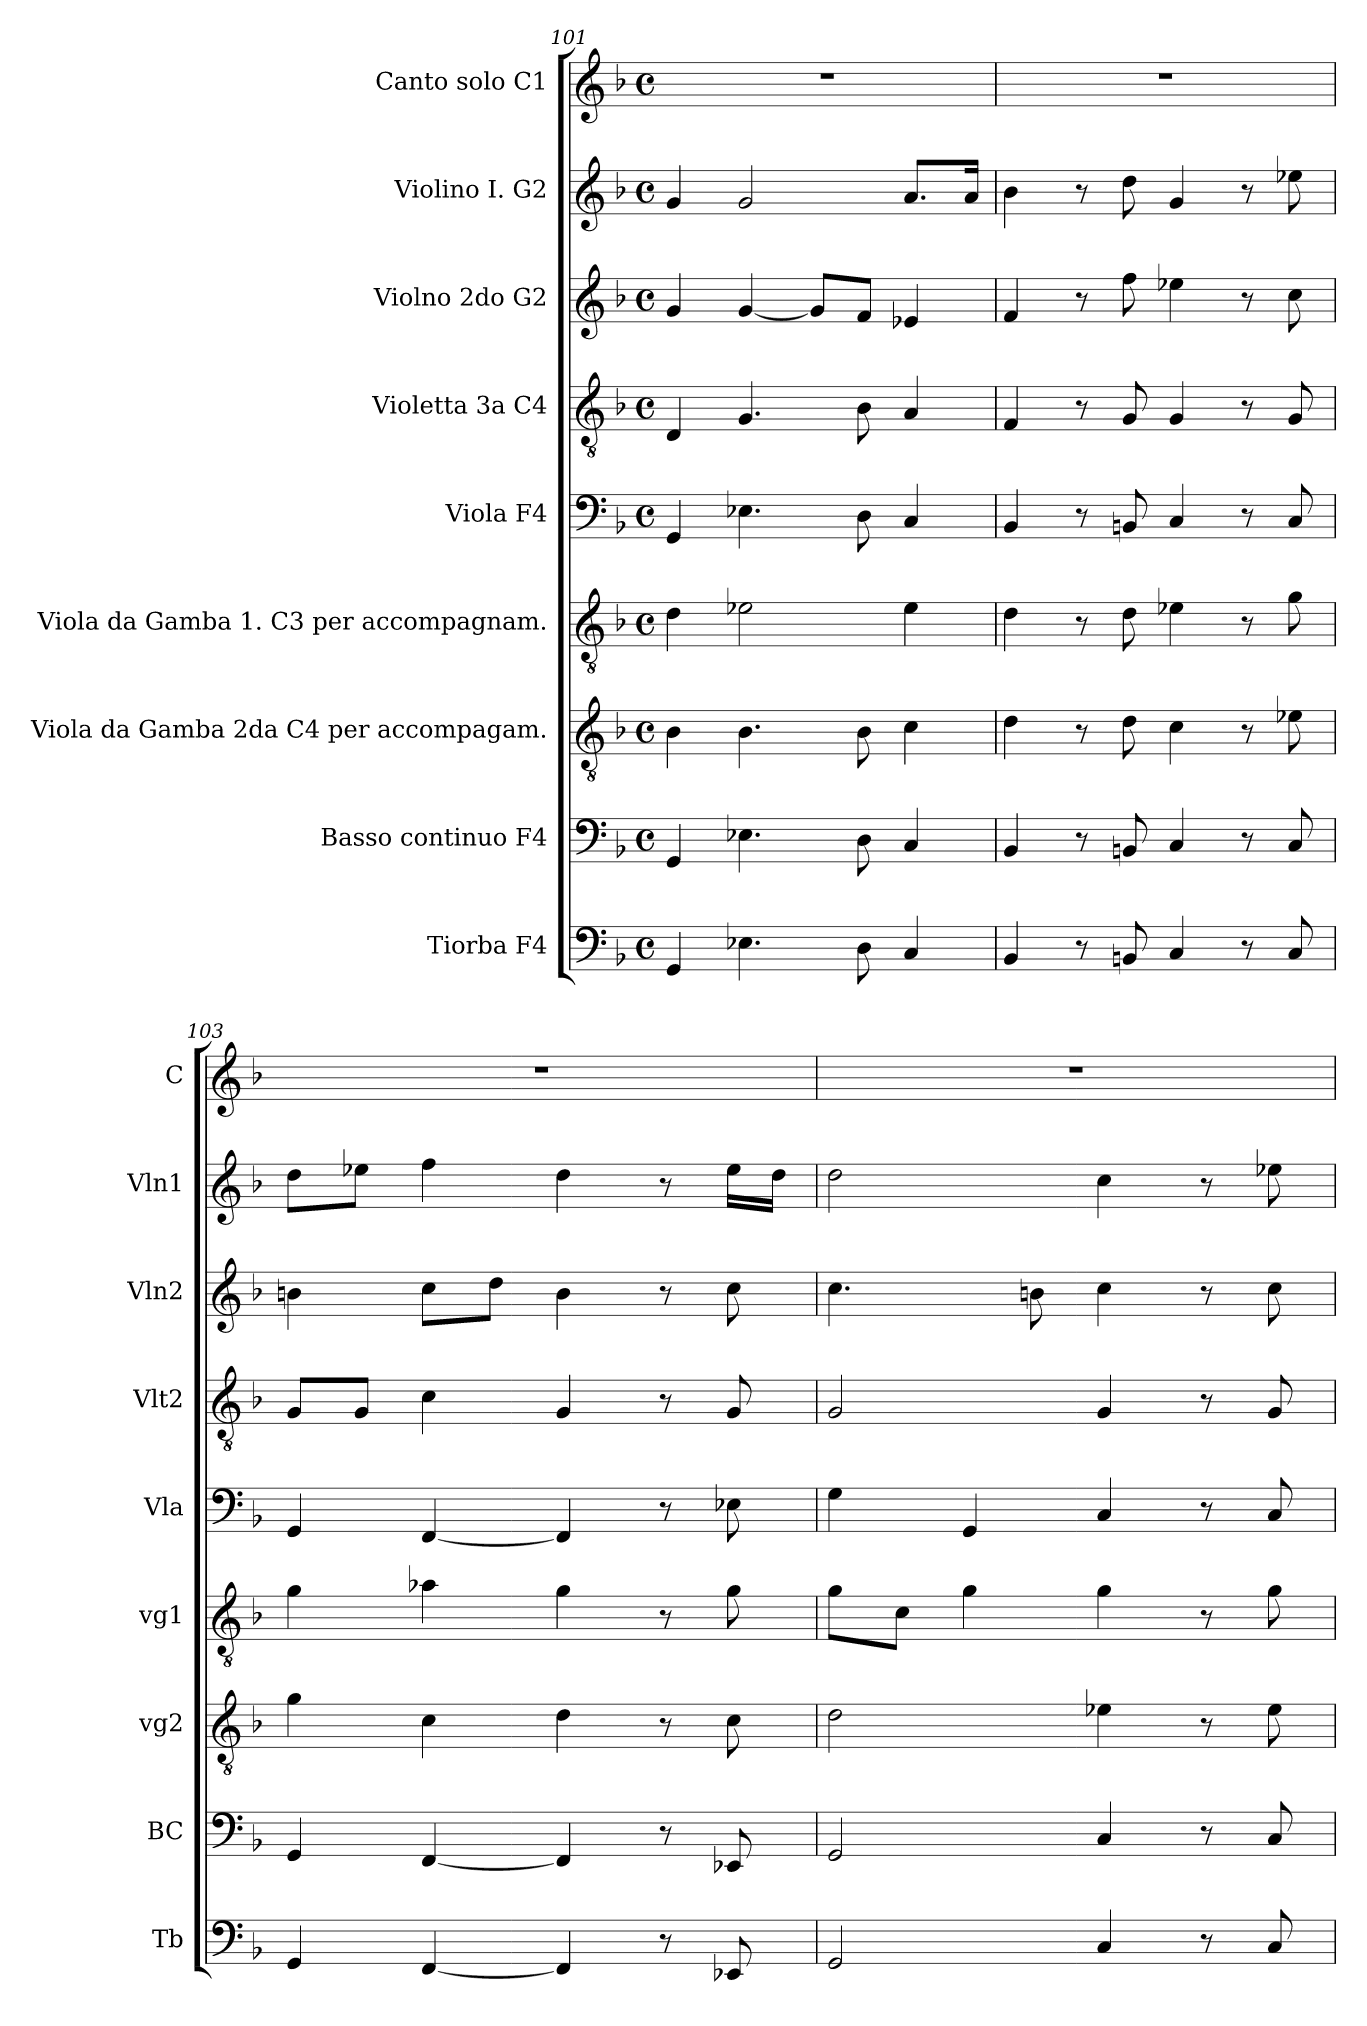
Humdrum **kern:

**kern	**kern	**kern	**kern	**kern	**kern	**kern	**kern	**kern
*part9	*part8	*part7	*part6	*part5	*part4	*part3	*part2	*part1
*staff9	*staff8	*staff7	*staff6	*staff5	*staff4	*staff3	*staff2	*staff1
*I"Tiorba F4	*I"Basso continuo F4	*I"Viola da Gamba 2da C4 per accompagam.	*I"Viola da Gamba 1. C3 per accompagnam.	*I"Viola F4	*I"Violetta 3a C4	*I"Violno 2do G2	*I"Violino I. G2	*I"Canto solo C1
*I'Tb	*I'BC	*I'vg2	*I'vg1	*I'Vla	*I'Vlt2	*I'Vln2	*I'Vln1	*I'C
*clefF4	*clefF4	*clefGv2	*clefGv2	*clefF4	*clefGv2	*clefG2	*clefG2	*clefG2
*k[b-]	*k[b-]	*k[b-]	*k[b-]	*k[b-]	*k[b-]	*k[b-]	*k[b-]	*k[b-]
*F:	*F:	*F:	*F:	*F:	*F:	*F:	*F:	*F:
*M4/4	*M4/4	*M4/4	*M4/4	*M4/4	*M4/4	*M4/4	*M4/4	*M4/4
*met(c)	*met(c)	*met(c)	*met(c)	*met(c)	*met(c)	*met(c)	*met(c)	*met(c)
=101	=101	=101	=101	=101	=101	=101	=101	=101
4GG/	4GG/	4B-\	4d\	4GG/	4D/	4g/	4g/	1r
4.E-X\	4.E-X\	4.B-\	2e-X\	4.E-X\	4.G/	[4g/	2g/	.
.	.	.	.	.	.	8g/L]	.	.
8D\	8D\	8B-\	.	8D\	8B-\	8f/J	.	.
4C/	4C/	4c\	4e-\	4C/	4A/	4e-X/	8.a/L	.
.	.	.	.	.	.	.	16a/Jk	.
=102	=102	=102	=102	=102	=102	=102	=102	=102
4BB-/	4BB-/	4d\	4d\	4BB-/	4F/	4f/	4b-\	1r
8r	8r	8r	8r	8r	8r	8r	8r	.
8BBn/	8BBn/	8d\	8d\	8BBn/	8G/	8ff\	8dd\	.
4C/	4C/	4c\	4e-X\	4C/	4G/	4ee-X\	4g/	.
8r	8r	8r	8r	8r	8r	8r	8r	.
8C/	8C/	8e-X\	8g\	8C/	8G/	8cc\	8ee-X\	.
=103	=103	=103	=103	=103	=103	=103	=103	=103
4GG/	4GG/	4g\	4g\	4GG/	8G/L	4bn\	8dd\L	1r
.	.	.	.	.	8G/J	.	8ee-X\J	.
[4FF/	[4FF/	4c\	4a-X\	[4FF/	4c\	8cc\L	4ff\	.
.	.	.	.	.	.	8dd\J	.	.
4FF/]	4FF/]	4d\	4g\	4FF/]	4G/	4b\	4dd\	.
8r	8r	8r	8r	8r	8r	8r	8r	.
8EE-X/	8EE-X/	8c\	8g\	8E-X\	8G/	8cc\	16ee-\LL	.
.	.	.	.	.	.	.	16dd\JJ	.
!!LO:LB:g=z
=104	=104	=104	=104	=104	=104	=104	=104	=104
2GG/	2GG/	2d\	8g\L	4G\	2G/	4.cc\	2dd\	1r
.	.	.	8c\J	.	.	.	.	.
.	.	.	4g\	4GG/	.	.	.	.
.	.	.	.	.	.	8bn\	.	.
4C/	4C/	4e-X\	4g\	4C/	4G/	4cc\	4cc\	.
8r	8r	8r	8r	8r	8r	8r	8r	.
8C/	8C/	8e-\	8g\	8C/	8G/	8cc\	8ee-X\	.
=	=	=	=	=	=	=	=	=
*-	*-	*-	*-	*-	*-	*-	*-	*-
